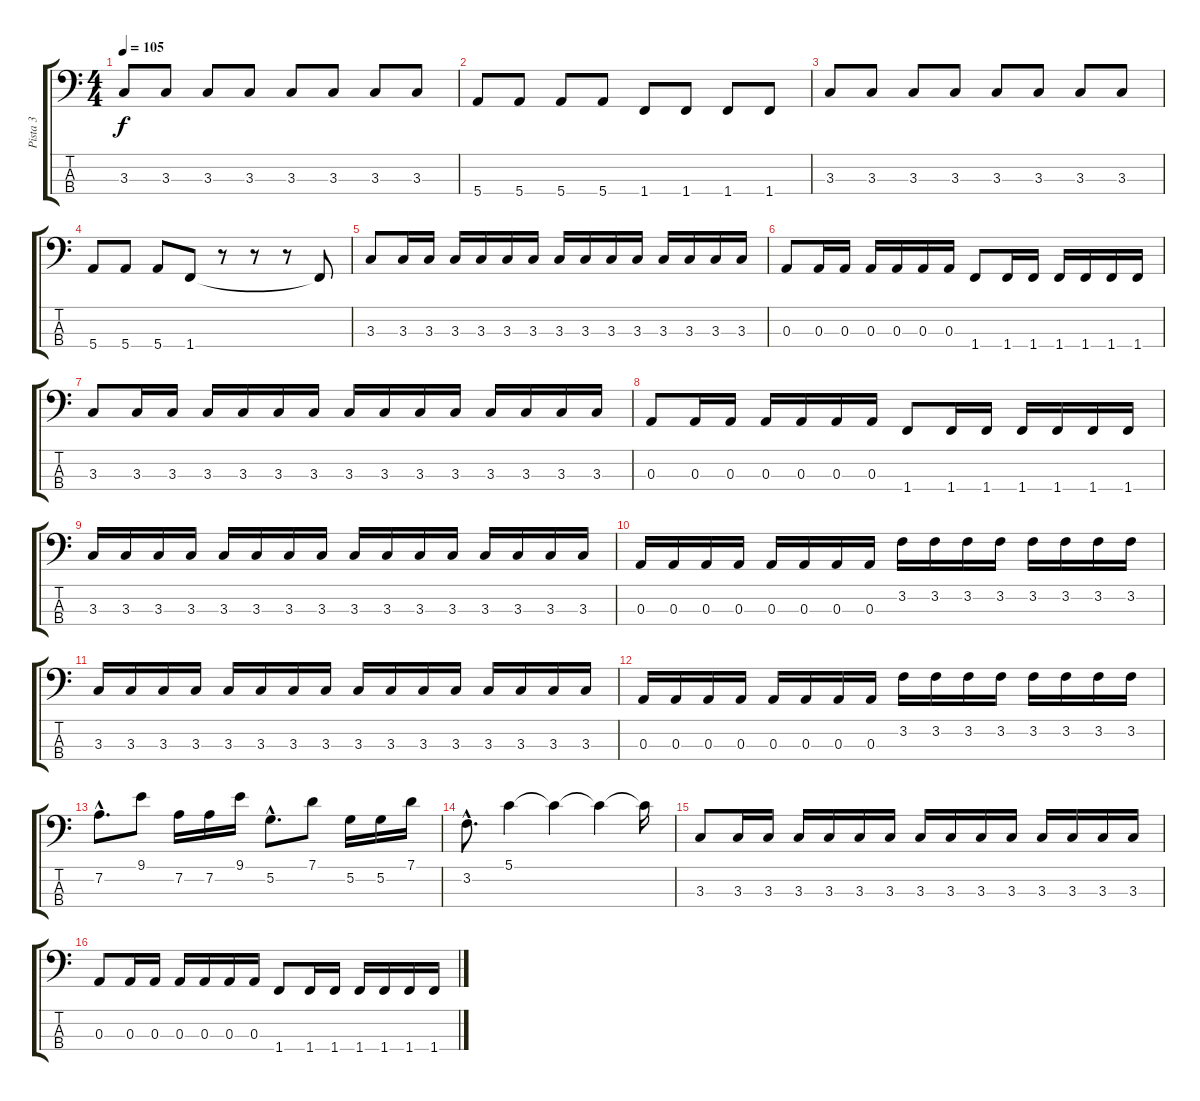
\track ("Pista 3" "Pista 3") {instrument slapbass1}
\staff {score tabs}
\tuning (G2 D2 A1 E1) {hide}
\ts (4 4)
\tempo 105
\clef f4
\ks c
3.3.8{dy f} 3.3.8 3.3.8 3.3.8 3.3.8 3.3.8 3.3.8 3.3.8 |
5.4.8 5.4.8 5.4.8 5.4.8 1.4.8 1.4.8 1.4.8 1.4.8 |
3.3.8 3.3.8 3.3.8 3.3.8 3.3.8 3.3.8 3.3.8 3.3.8 |
5.4.8 5.4.8 5.4.8 1.4.8 r.8 r.8 r.8 1.4{t}.8 |
3.3.8 3.3.16 3.3.16 3.3.16 3.3.16 3.3.16 3.3.16 3.3.16 3.3.16 3.3.16 3.3.16 3.3.16 3.3.16 3.3.16 3.3.16 |
0.3.8 0.3.16 0.3.16 0.3.16 0.3.16 0.3.16 0.3.16 1.4.8 1.4.16 1.4.16 1.4.16 1.4.16 1.4.16 1.4.16 |
3.3.8 3.3.16 3.3.16 3.3.16 3.3.16 3.3.16 3.3.16 3.3.16 3.3.16 3.3.16 3.3.16 3.3.16 3.3.16 3.3.16 3.3.16 |
0.3.8 0.3.16 0.3.16 0.3.16 0.3.16 0.3.16 0.3.16 1.4.8 1.4.16 1.4.16 1.4.16 1.4.16 1.4.16 1.4.16 |
3.3.16 3.3.16 3.3.16 3.3.16 3.3.16 3.3.16 3.3.16 3.3.16 3.3.16 3.3.16 3.3.16 3.3.16 3.3.16 3.3.16 3.3.16 3.3.16 |
0.3.16 0.3.16 0.3.16 0.3.16 0.3.16 0.3.16 0.3.16 0.3.16 3.2.16 3.2.16 3.2.16 3.2.16 3.2.16 3.2.16 3.2.16 3.2.16 |
3.3.16 3.3.16 3.3.16 3.3.16 3.3.16 3.3.16 3.3.16 3.3.16 3.3.16 3.3.16 3.3.16 3.3.16 3.3.16 3.3.16 3.3.16 3.3.16 |
0.3.16 0.3.16 0.3.16 0.3.16 0.3.16 0.3.16 0.3.16 0.3.16 3.2.16 3.2.16 3.2.16 3.2.16 3.2.16 3.2.16 3.2.16 3.2.16 |
7.2{hac}.8{d} 9.1.8 7.2.16 7.2.16 9.1.16 5.2{hac}.8{d} 7.1.8 5.2.16 5.2.16 7.1.16 |
3.2{hac}.8{d} 5.1.4 5.1{t}.4 5.1{t}.4 5.1{t}.16 |
3.3.8 3.3.16 3.3.16 3.3.16 3.3.16 3.3.16 3.3.16 3.3.16 3.3.16 3.3.16 3.3.16 3.3.16 3.3.16 3.3.16 3.3.16 |
0.3.8 0.3.16 0.3.16 0.3.16 0.3.16 0.3.16 0.3.16 1.4.8 1.4.16 1.4.16 1.4.16 1.4.16 1.4.16 1.4.16
